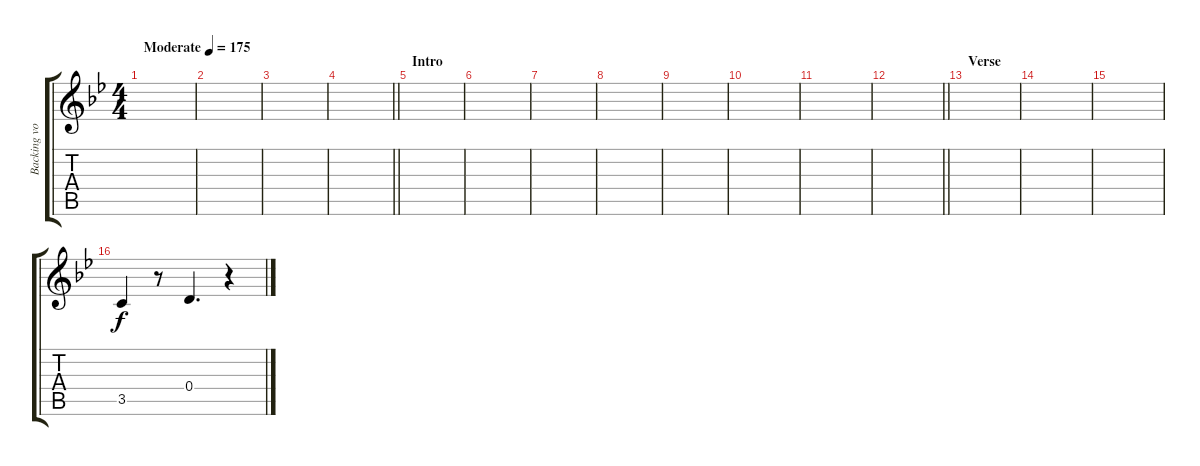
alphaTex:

\track ("Backing vocals" "Backing vo") {instrument bassoon}
\staff {score tabs}
\tuning (E5 B4 G4 D4 A3 E3) {hide}
\ts (4 4)
\tempo (175 "Moderate")
\clef g2
\ks bb
|
|
|
\barLineRight lightlight
|
\section ("" "Intro")
|
|
|
|
|
|
|
\barLineRight lightlight
|
\section ("" "Verse")
|
|
|
3.5.4 r.8 0.4.4{d} r.4
